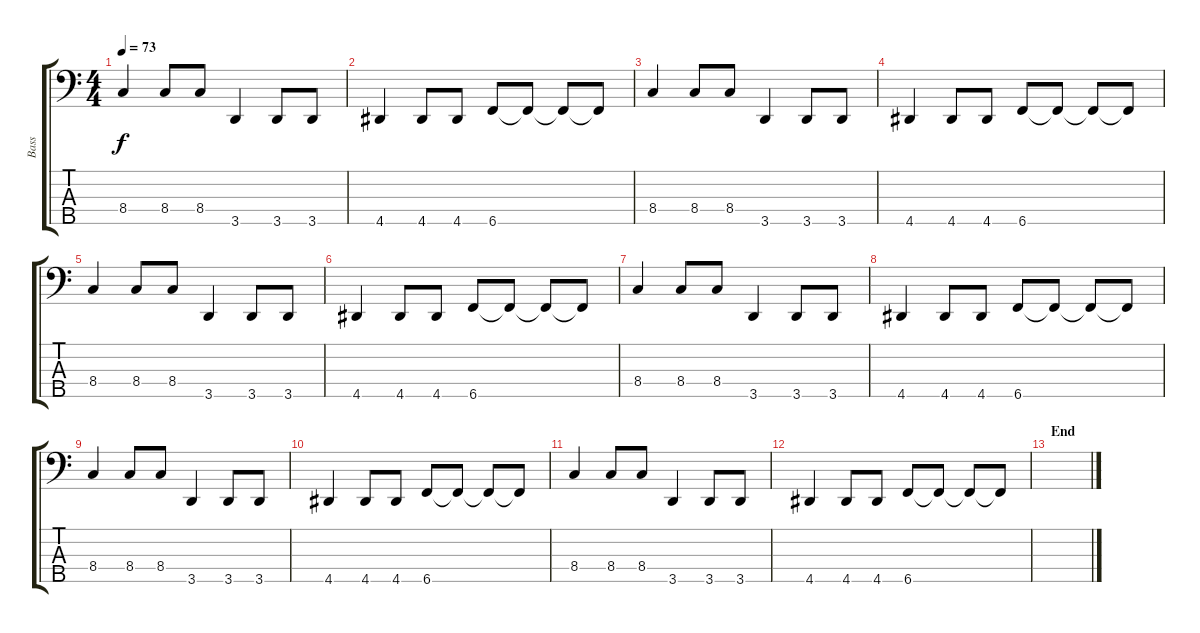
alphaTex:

\track ("Bass" "Bass") {instrument electricbasspick}
\staff {score tabs}
\tuning (G2 D2 A1 E1 B0) {hide}
\ts (4 4)
\tempo 73
\clef f4
\ks c
8.4.4{dy f} 8.4.8 8.4.8 3.5.4 3.5.8 3.5.8 |
4.5.4 4.5.8 4.5.8 6.5.8 6.5{t}.8 6.5{t}.8 6.5{t}.8 |
8.4.4 8.4.8 8.4.8 3.5.4 3.5.8 3.5.8 |
4.5.4 4.5.8 4.5.8 6.5.8 6.5{t}.8 6.5{t}.8 6.5{t}.8 |
8.4.4 8.4.8 8.4.8 3.5.4 3.5.8 3.5.8 |
4.5.4 4.5.8 4.5.8 6.5.8 6.5{t}.8 6.5{t}.8 6.5{t}.8 |
8.4.4 8.4.8 8.4.8 3.5.4 3.5.8 3.5.8 |
4.5.4 4.5.8 4.5.8 6.5.8 6.5{t}.8 6.5{t}.8 6.5{t}.8 |
8.4.4 8.4.8 8.4.8 3.5.4 3.5.8 3.5.8 |
4.5.4 4.5.8 4.5.8 6.5.8 6.5{t}.8 6.5{t}.8 6.5{t}.8 |
8.4.4 8.4.8 8.4.8 3.5.4 3.5.8 3.5.8 |
4.5.4 4.5.8 4.5.8 6.5.8 6.5{t}.8 6.5{t}.8 6.5{t}.8 |
\section ("" "End")
